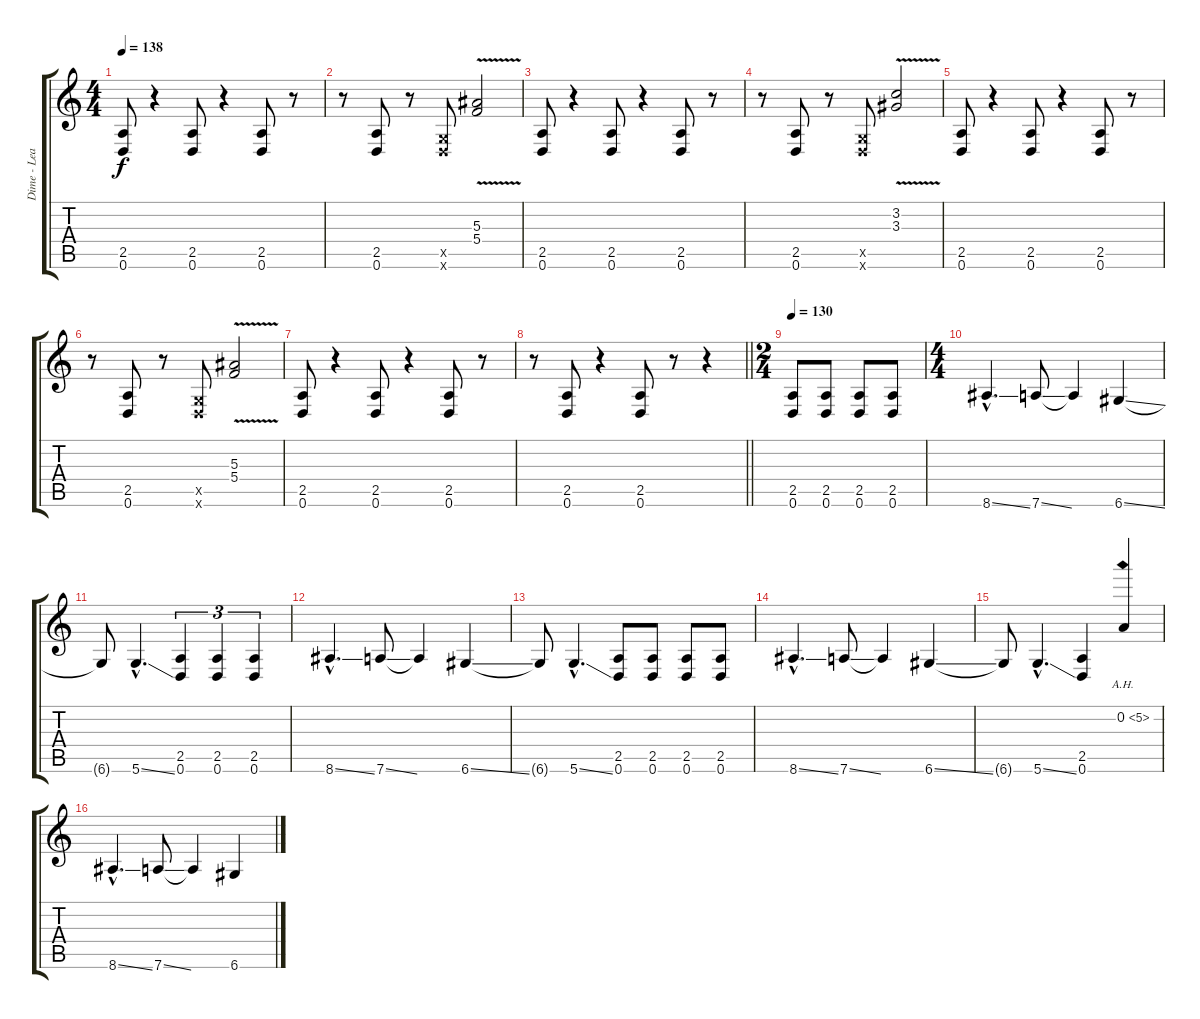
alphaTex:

\track ("Dime - Lead Guitar" "Dime - Lea") {instrument distortionguitar}
\staff {score tabs}
\tuning (D4 A3 F3 C3 G2 D2) {hide}
\ts (4 4)
\tempo 138
\clef g2
\ks c
(2.5 0.6).8{dy f} r.4 (2.5 0.6).8 r.4 (2.5 0.6).8 r.8 |
r.8 (2.5 0.6).8 r.8 (0.5{x} 0.6{x}).8 (5.3{v} 5.4{v}).2 |
(2.5 0.6).8 r.4 (2.5 0.6).8 r.4 (2.5 0.6).8 r.8 |
r.8 (2.5 0.6).8 r.8 (0.5{x} 0.6{x}).8 (3.2{v} 3.3{v}).2 |
(2.5 0.6).8 r.4 (2.5 0.6).8 r.4 (2.5 0.6).8 r.8 |
r.8 (2.5 0.6).8 r.8 (0.5{x} 0.6{x}).8 (5.3{v} 5.4{v}).2 |
(2.5 0.6).8 r.4 (2.5 0.6).8 r.4 (2.5 0.6).8 r.8 |
\barLineRight lightlight
r.8 (2.5 0.6).8 r.4 (2.5 0.6).8 r.8 r.4 |
\ts (2 4)
\tempo 130
(2.5 0.6).8 (2.5 0.6).8 (2.5 0.6).8 (2.5 0.6).8 |
\ts (4 4)
8.6{ss hac}.4{d} 7.6{ss}.8 7.6{t}.4 6.6{ss}.4 |
6.6{t}.8 5.6{ss hac}.4{d} (2.5 0.6).4{tu (3 2)} (2.5 0.6).4{tu (3 2)} (2.5 0.6).4{tu (3 2)} |
8.6{ss hac}.4{d} 7.6{ss}.8 7.6{t}.4 6.6{ss}.4 |
6.6{t}.8 5.6{ss hac}.4{d} (2.5 0.6).8 (2.5 0.6).8 (2.5 0.6).8 (2.5 0.6).8 |
8.6{ss hac}.4{d} 7.6{ss}.8 7.6{t}.4 6.6{ss}.4 |
6.6{t}.8 5.6{ss hac}.4{d} (2.5 0.6).4 0.2{ah 5}.4 |
8.6{ss hac}.4{d} 7.6{ss}.8 7.6{t}.4 6.6{ss}.4
